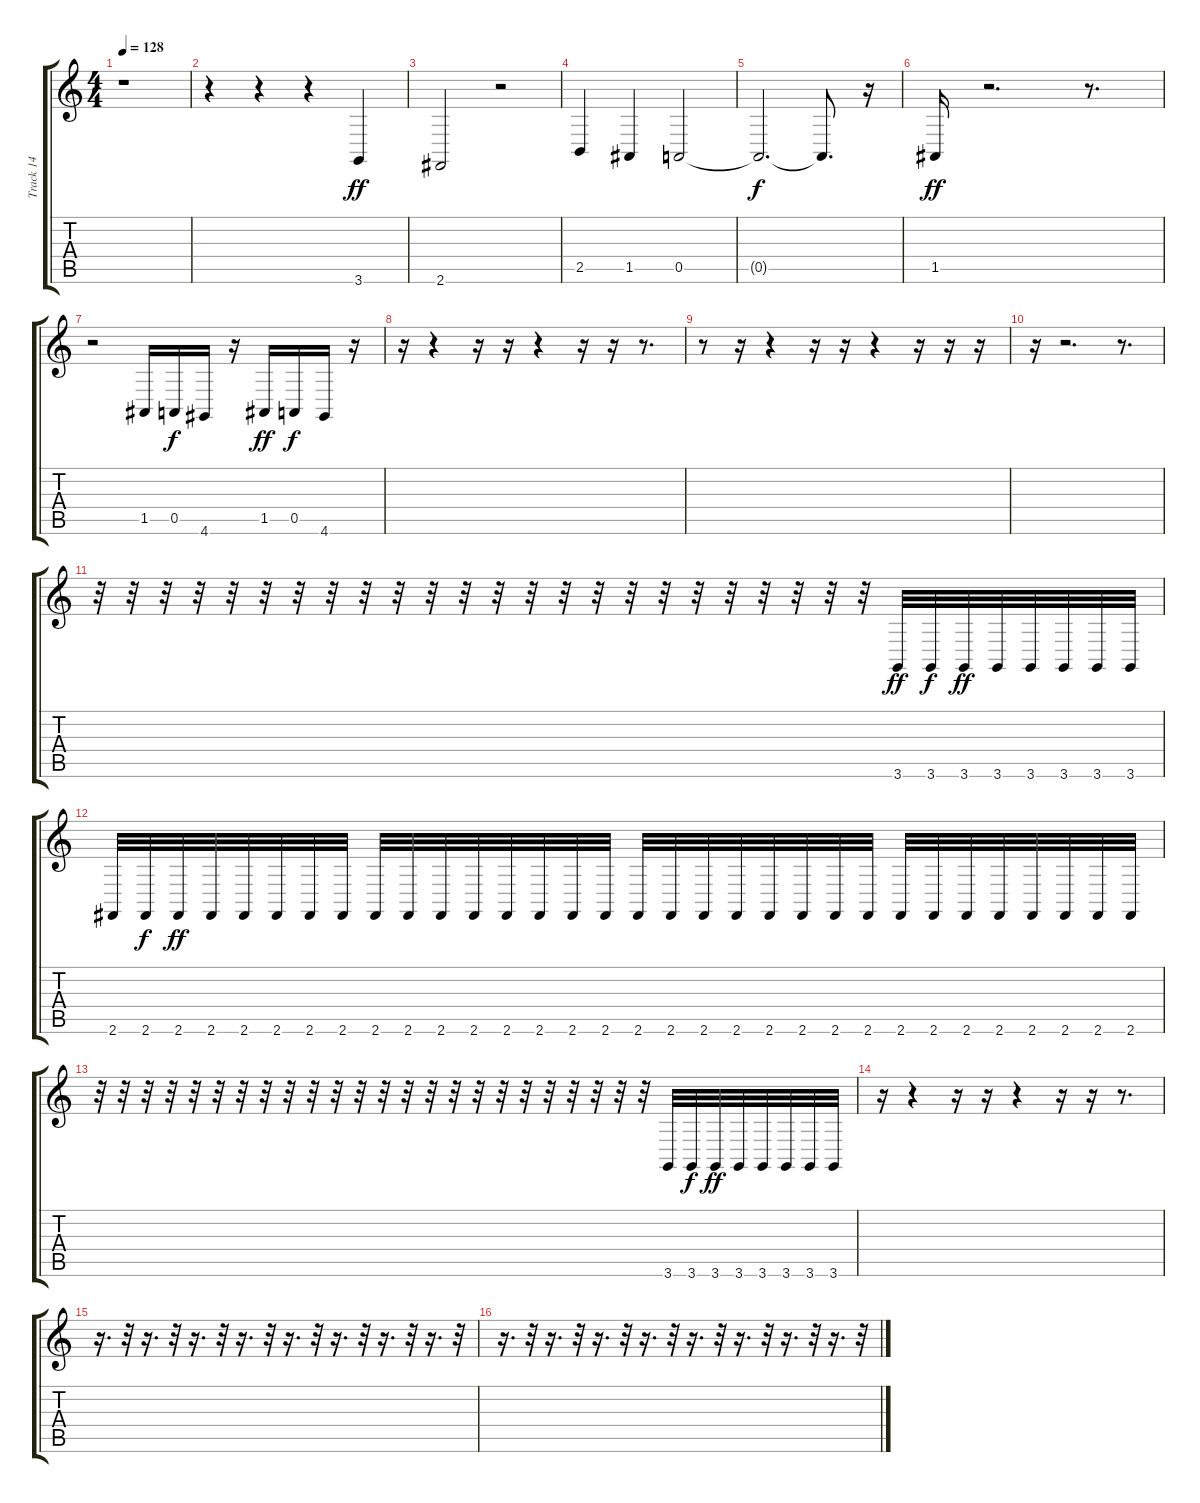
\track ("Track 14" "Track 14") {instrument stringensemble1}
\staff {score tabs}
\tuning (E4 B3 G3 D3 A2 E2) {hide}
\ts (4 4)
\tempo 128
\clef g2
\ks c
r.1{dy ff} |
r.4 r.4 r.4 3.6.4 |
2.6.2 r.2 |
2.5.4 1.5.4 0.5.2 |
0.5{t}.2{d dy f} 0.5{t}.8{d} r.16 |
1.5.16{dy ff} r.2{d} r.8{d} |
r.2 1.5.16 0.5.16{dy f} 4.6.16 r.16 1.5.16{dy ff} 0.5.16{dy f} 4.6.16 r.16 |
r.16 r.4 r.16 r.16 r.4 r.16 r.16 r.8{d} |
r.8 r.16 r.4 r.16 r.16 r.4 r.16 r.16 r.16 |
r.16 r.2{d} r.8{d} |
r.32 r.32 r.32 r.32 r.32 r.32 r.32 r.32 r.32 r.32 r.32 r.32 r.32 r.32 r.32 r.32 r.32 r.32 r.32 r.32 r.32 r.32 r.32 r.32 3.6.32{dy ff} 3.6.32{dy f} 3.6.32{dy ff} 3.6.32 3.6.32 3.6.32 3.6.32 3.6.32 |
2.6.32 2.6.32{dy f} 2.6.32{dy ff} 2.6.32 2.6.32 2.6.32 2.6.32 2.6.32 2.6.32 2.6.32 2.6.32 2.6.32 2.6.32 2.6.32 2.6.32 2.6.32 2.6.32 2.6.32 2.6.32 2.6.32 2.6.32 2.6.32 2.6.32 2.6.32 2.6.32 2.6.32 2.6.32 2.6.32 2.6.32 2.6.32 2.6.32 2.6.32 |
r.32 r.32 r.32 r.32 r.32 r.32 r.32 r.32 r.32 r.32 r.32 r.32 r.32 r.32 r.32 r.32 r.32 r.32 r.32 r.32 r.32 r.32 r.32 r.32 3.6.32 3.6.32{dy f} 3.6.32{dy ff} 3.6.32 3.6.32 3.6.32 3.6.32 3.6.32 |
r.16 r.4 r.16 r.16 r.4 r.16 r.16 r.8{d} |
r.16{d} r.32 r.16{d} r.32 r.16{d} r.32 r.16{d} r.32 r.16{d} r.32 r.16{d} r.32 r.16{d} r.32 r.16{d} r.32 |
r.16{d} r.32 r.16{d} r.32 r.16{d} r.32 r.16{d} r.32 r.16{d} r.32 r.16{d} r.32 r.16{d} r.32 r.16{d} r.32
